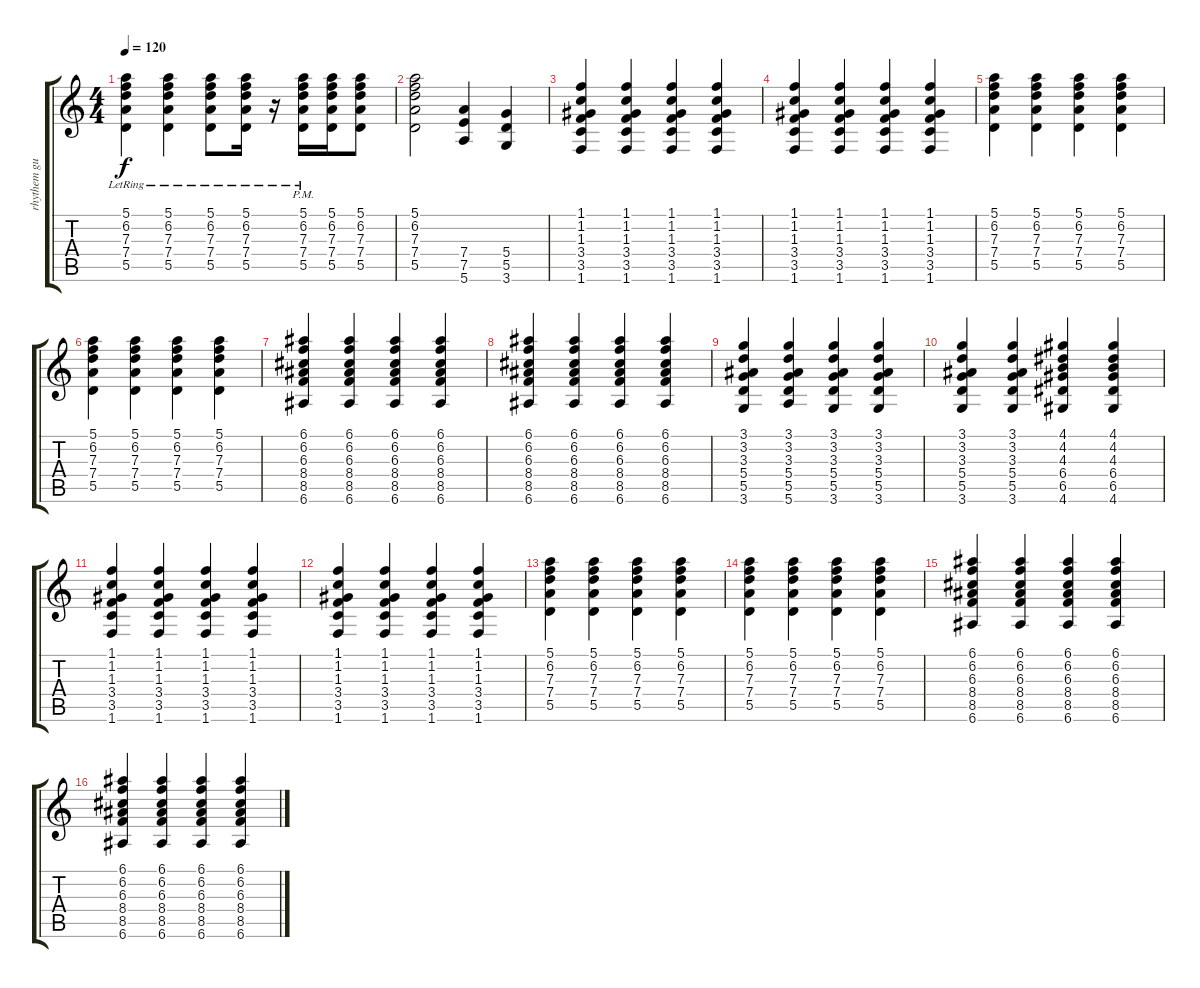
\track ("rhythem guitar" "rhythem gu") {instrument electricguitarclean}
\staff {score tabs}
\tuning (E4 B3 G3 D3 A2 E2) {hide}
\ts (4 4)
\tempo 120
\clef g2
\ks c
(5.1{lr} 6.2{lr} 7.3{lr} 7.4{lr} 5.5{lr}).4{dy f} (5.1{lr} 6.2{lr} 7.3{lr} 7.4{lr} 5.5{lr}).4 (5.1{lr} 6.2{lr} 7.3{lr} 7.4{lr} 5.5{lr}).8 (5.1{lr} 6.2{lr} 7.3{lr} 7.4{lr} 5.5{lr}).16 r.16 (5.1{pm lr} 6.2{pm lr} 7.3{pm lr} 7.4{pm lr} 5.5{pm lr}).16 (5.1 6.2 7.3 7.4 5.5).16 (5.1 6.2 7.3 7.4 5.5).8 |
(5.1 6.2 7.3 7.4 5.5).2 (7.4 7.5 5.6).4 (5.4 5.5 3.6).4 |
(1.1 1.2 1.3 3.4 3.5 1.6).4 (1.1 1.2 1.3 3.4 3.5 1.6).4 (1.1 1.2 1.3 3.4 3.5 1.6).4 (1.1 1.2 1.3 3.4 3.5 1.6).4 |
(1.1 1.2 1.3 3.4 3.5 1.6).4 (1.1 1.2 1.3 3.4 3.5 1.6).4 (1.1 1.2 1.3 3.4 3.5 1.6).4 (1.1 1.2 1.3 3.4 3.5 1.6).4 |
(5.1 6.2 7.3 7.4 5.5).4 (5.1 6.2 7.3 7.4 5.5).4 (5.1 6.2 7.3 7.4 5.5).4 (5.1 6.2 7.3 7.4 5.5).4 |
(5.1 6.2 7.3 7.4 5.5).4 (5.1 6.2 7.3 7.4 5.5).4 (5.1 6.2 7.3 7.4 5.5).4 (5.1 6.2 7.3 7.4 5.5).4 |
(6.1 6.2 6.3 8.4 8.5 6.6).4 (6.1 6.2 6.3 8.4 8.5 6.6).4 (6.1 6.2 6.3 8.4 8.5 6.6).4 (6.1 6.2 6.3 8.4 8.5 6.6).4 |
(6.1 6.2 6.3 8.4 8.5 6.6).4 (6.1 6.2 6.3 8.4 8.5 6.6).4 (6.1 6.2 6.3 8.4 8.5 6.6).4 (6.1 6.2 6.3 8.4 8.5 6.6).4 |
(3.1 3.2 3.3 5.4 5.5 3.6).4 (3.1 3.2 3.3 5.4 5.5 5.6).4 (3.1 3.2 3.3 5.4 5.5 3.6).4 (3.1 3.2 3.3 5.4 5.5 3.6).4 |
(3.1 3.2 3.3 5.4 5.5 3.6).4 (3.1 3.2 3.3 5.4 5.5 3.6).4 (4.1 4.2 4.3 6.4 6.5 4.6).4 (4.1 4.2 4.3 6.4 6.5 4.6).4 |
(1.1 1.2 1.3 3.4 3.5 1.6).4 (1.1 1.2 1.3 3.4 3.5 1.6).4 (1.1 1.2 1.3 3.4 3.5 1.6).4 (1.1 1.2 1.3 3.4 3.5 1.6).4 |
(1.1 1.2 1.3 3.4 3.5 1.6).4 (1.1 1.2 1.3 3.4 3.5 1.6).4 (1.1 1.2 1.3 3.4 3.5 1.6).4 (1.1 1.2 1.3 3.4 3.5 1.6).4 |
(5.1 6.2 7.3 7.4 5.5).4 (5.1 6.2 7.3 7.4 5.5).4 (5.1 6.2 7.3 7.4 5.5).4 (5.1 6.2 7.3 7.4 5.5).4 |
(5.1 6.2 7.3 7.4 5.5).4 (5.1 6.2 7.3 7.4 5.5).4 (5.1 6.2 7.3 7.4 5.5).4 (5.1 6.2 7.3 7.4 5.5).4 |
(6.1 6.2 6.3 8.4 8.5 6.6).4 (6.1 6.2 6.3 8.4 8.5 6.6).4 (6.1 6.2 6.3 8.4 8.5 6.6).4 (6.1 6.2 6.3 8.4 8.5 6.6).4 |
(6.1 6.2 6.3 8.4 8.5 6.6).4 (6.1 6.2 6.3 8.4 8.5 6.6).4 (6.1 6.2 6.3 8.4 8.5 6.6).4 (6.1 6.2 6.3 8.4 8.5 6.6).4
